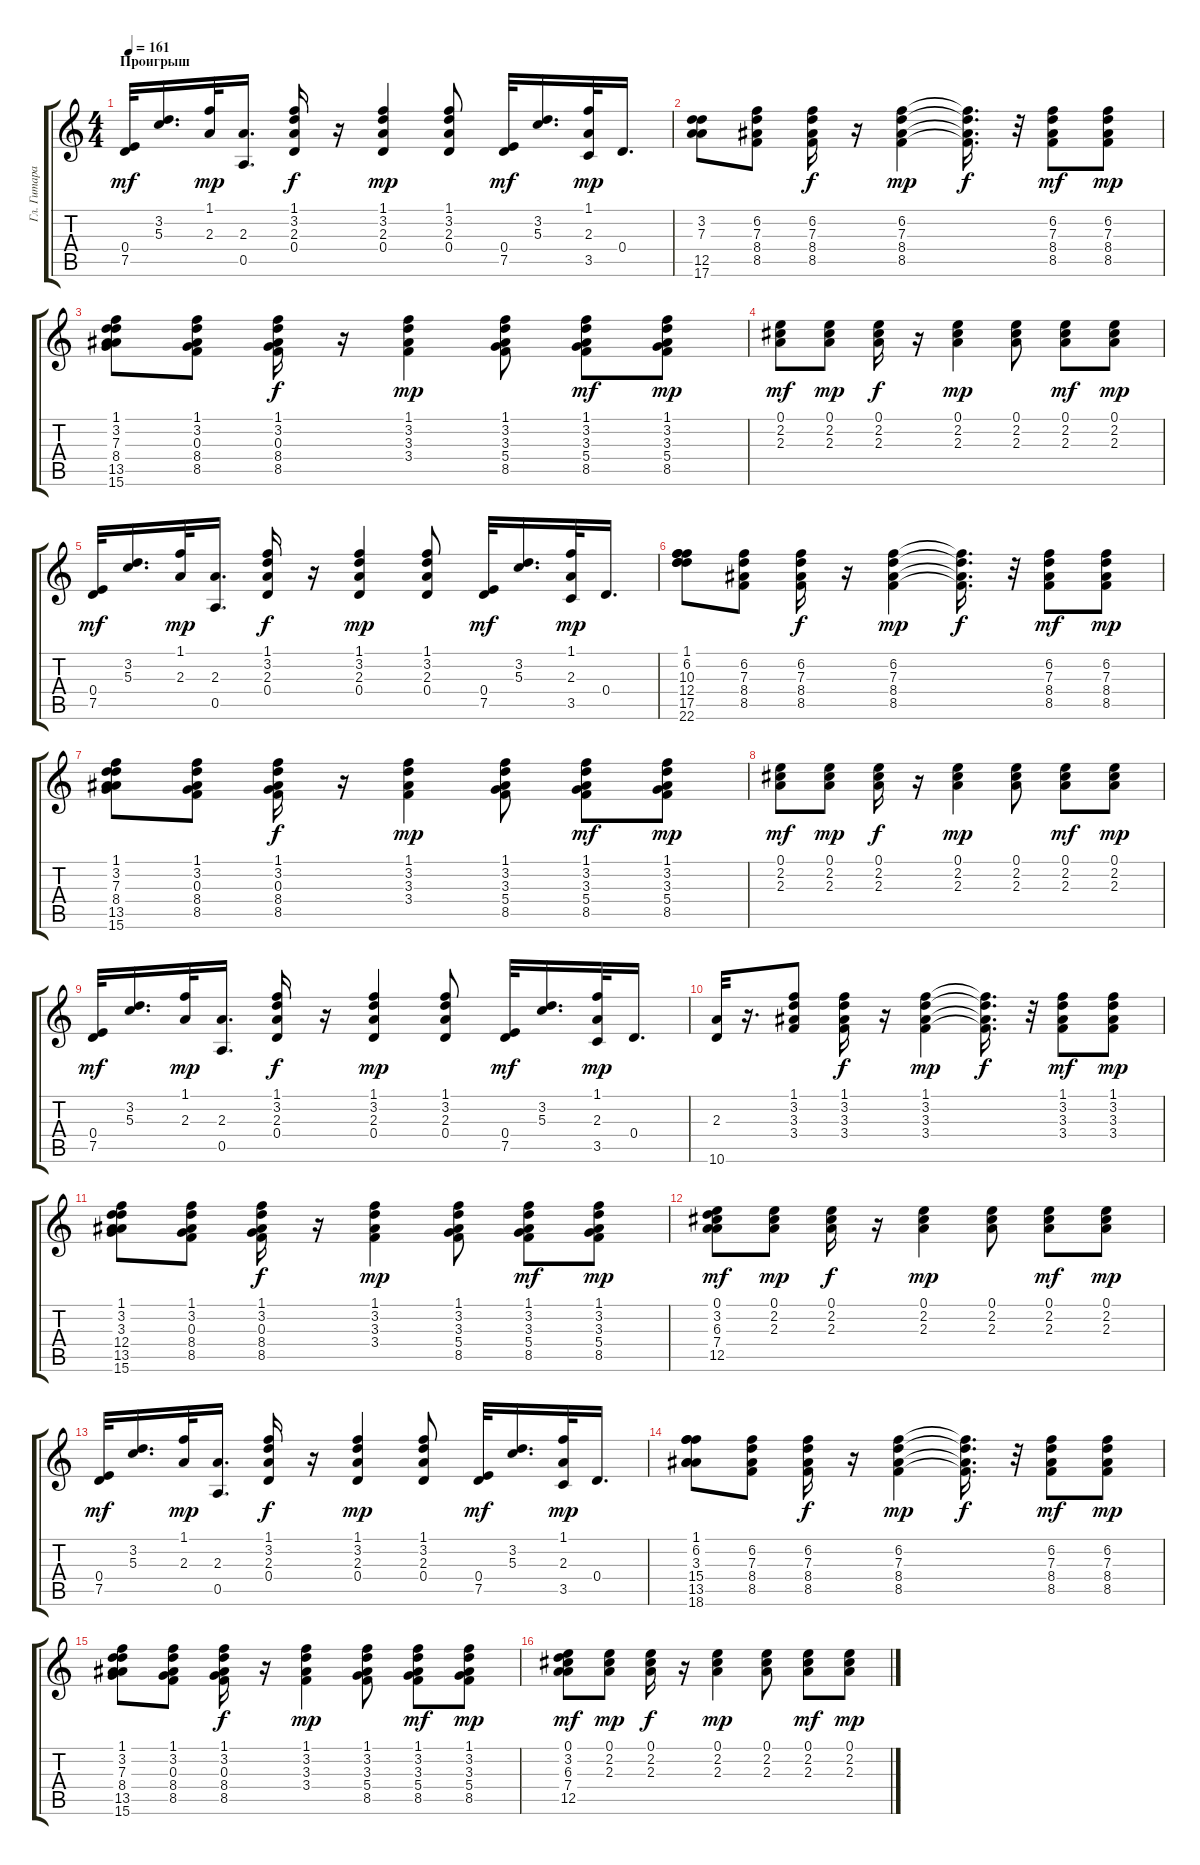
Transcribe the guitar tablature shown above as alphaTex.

\track ("Гл. Гитара" "Гл. Гитара") {instrument electricguitarmuted}
\staff {score tabs}
\tuning (E4 B3 G3 D3 A2 E2) {hide}
\ts (4 4)
\section ("" "Проигрыш")
\tempo 161
\clef g2
\ks c
(0.4 7.5).32{dy mf} (3.2 5.3).16{d} (1.1 2.3).32{dy mp} (2.3 0.5).16{d} (1.1 3.2 2.3 0.4).16{dy f} r.16 (1.1 3.2 2.3 0.4).4{dy mp} (1.1 3.2 2.3 0.4).8 (0.4 7.5).32{dy mf} (3.2 5.3).16{d} (1.1 2.3 3.5).32{dy mp} 0.4.16{d} |
(3.2 7.3 12.5 17.6).8 (6.2 7.3 8.4 8.5).8 (6.2 7.3 8.4 8.5).16{dy f} r.16 (6.2 7.3 8.4 8.5).4{dy mp} (6.2{t} 7.3{t} 8.4{t} 8.5{t}).16{d dy f} r.32 (6.2 7.3 8.4 8.5).8{dy mf} (6.2 7.3 8.4 8.5).8{dy mp} |
(1.1 3.2 7.3 8.4 13.5 15.6).8 (1.1 3.2 0.3 8.4 8.5).8 (1.1 3.2 0.3 8.4 8.5).16{dy f} r.16 (1.1 3.2 3.3 3.4).4{dy mp} (1.1 3.2 3.3 5.4 8.5).8 (1.1 3.2 3.3 5.4 8.5).8{dy mf} (1.1 3.2 3.3 5.4 8.5).8{dy mp} |
(0.1 2.2 2.3).8{dy mf} (0.1 2.2 2.3).8{dy mp} (0.1 2.2 2.3).16{dy f} r.16 (0.1 2.2 2.3).4{dy mp} (0.1 2.2 2.3).8 (0.1 2.2 2.3).8{dy mf} (0.1 2.2 2.3).8{dy mp} |
(0.4 7.5).32{dy mf} (3.2 5.3).16{d} (1.1 2.3).32{dy mp} (2.3 0.5).16{d} (1.1 3.2 2.3 0.4).16{dy f} r.16 (1.1 3.2 2.3 0.4).4{dy mp} (1.1 3.2 2.3 0.4).8 (0.4 7.5).32{dy mf} (3.2 5.3).16{d} (1.1 2.3 3.5).32{dy mp} 0.4.16{d} |
(1.1 6.2 10.3 12.4 17.5 22.6).8 (6.2 7.3 8.4 8.5).8 (6.2 7.3 8.4 8.5).16{dy f} r.16 (6.2 7.3 8.4 8.5).4{dy mp} (6.2{t} 7.3{t} 8.4{t} 8.5{t}).16{d dy f} r.32 (6.2 7.3 8.4 8.5).8{dy mf} (6.2 7.3 8.4 8.5).8{dy mp} |
(1.1 3.2 7.3 8.4 13.5 15.6).8 (1.1 3.2 0.3 8.4 8.5).8 (1.1 3.2 0.3 8.4 8.5).16{dy f} r.16 (1.1 3.2 3.3 3.4).4{dy mp} (1.1 3.2 3.3 5.4 8.5).8 (1.1 3.2 3.3 5.4 8.5).8{dy mf} (1.1 3.2 3.3 5.4 8.5).8{dy mp} |
(0.1 2.2 2.3).8{dy mf} (0.1 2.2 2.3).8{dy mp} (0.1 2.2 2.3).16{dy f} r.16 (0.1 2.2 2.3).4{dy mp} (0.1 2.2 2.3).8 (0.1 2.2 2.3).8{dy mf} (0.1 2.2 2.3).8{dy mp} |
(0.4 7.5).32{dy mf} (3.2 5.3).16{d} (1.1 2.3).32{dy mp} (2.3 0.5).16{d} (1.1 3.2 2.3 0.4).16{dy f} r.16 (1.1 3.2 2.3 0.4).4{dy mp} (1.1 3.2 2.3 0.4).8 (0.4 7.5).32{dy mf} (3.2 5.3).16{d} (1.1 2.3 3.5).32{dy mp} 0.4.16{d} |
(2.3 10.6).32 r.16{d} (1.1 3.2 3.3 3.4).8 (1.1 3.2 3.3 3.4).16{dy f} r.16 (1.1 3.2 3.3 3.4).4{dy mp} (1.1{t} 3.2{t} 3.3{t} 3.4{t}).16{d dy f} r.32 (1.1 3.2 3.3 3.4).8{dy mf} (1.1 3.2 3.3 3.4).8{dy mp} |
(1.1 3.2 3.3 12.4 13.5 15.6).8 (1.1 3.2 0.3 8.4 8.5).8 (1.1 3.2 0.3 8.4 8.5).16{dy f} r.16 (1.1 3.2 3.3 3.4).4{dy mp} (1.1 3.2 3.3 5.4 8.5).8 (1.1 3.2 3.3 5.4 8.5).8{dy mf} (1.1 3.2 3.3 5.4 8.5).8{dy mp} |
(0.1 3.2 6.3 7.4 12.5).8{dy mf} (0.1 2.2 2.3).8{dy mp} (0.1 2.2 2.3).16{dy f} r.16 (0.1 2.2 2.3).4{dy mp} (0.1 2.2 2.3).8 (0.1 2.2 2.3).8{dy mf} (0.1 2.2 2.3).8{dy mp} |
(0.4 7.5).32{dy mf} (3.2 5.3).16{d} (1.1 2.3).32{dy mp} (2.3 0.5).16{d} (1.1 3.2 2.3 0.4).16{dy f} r.16 (1.1 3.2 2.3 0.4).4{dy mp} (1.1 3.2 2.3 0.4).8 (0.4 7.5).32{dy mf} (3.2 5.3).16{d} (1.1 2.3 3.5).32{dy mp} 0.4.16{d} |
(1.1 6.2 3.3 15.4 13.5 18.6).8 (6.2 7.3 8.4 8.5).8 (6.2 7.3 8.4 8.5).16{dy f} r.16 (6.2 7.3 8.4 8.5).4{dy mp} (6.2{t} 7.3{t} 8.4{t} 8.5{t}).16{d dy f} r.32 (6.2 7.3 8.4 8.5).8{dy mf} (6.2 7.3 8.4 8.5).8{dy mp} |
(1.1 3.2 7.3 8.4 13.5 15.6).8 (1.1 3.2 0.3 8.4 8.5).8 (1.1 3.2 0.3 8.4 8.5).16{dy f} r.16 (1.1 3.2 3.3 3.4).4{dy mp} (1.1 3.2 3.3 5.4 8.5).8 (1.1 3.2 3.3 5.4 8.5).8{dy mf} (1.1 3.2 3.3 5.4 8.5).8{dy mp} |
(0.1 3.2 6.3 7.4 12.5).8{dy mf} (0.1 2.2 2.3).8{dy mp} (0.1 2.2 2.3).16{dy f} r.16 (0.1 2.2 2.3).4{dy mp} (0.1 2.2 2.3).8 (0.1 2.2 2.3).8{dy mf} (0.1 2.2 2.3).8{dy mp}
